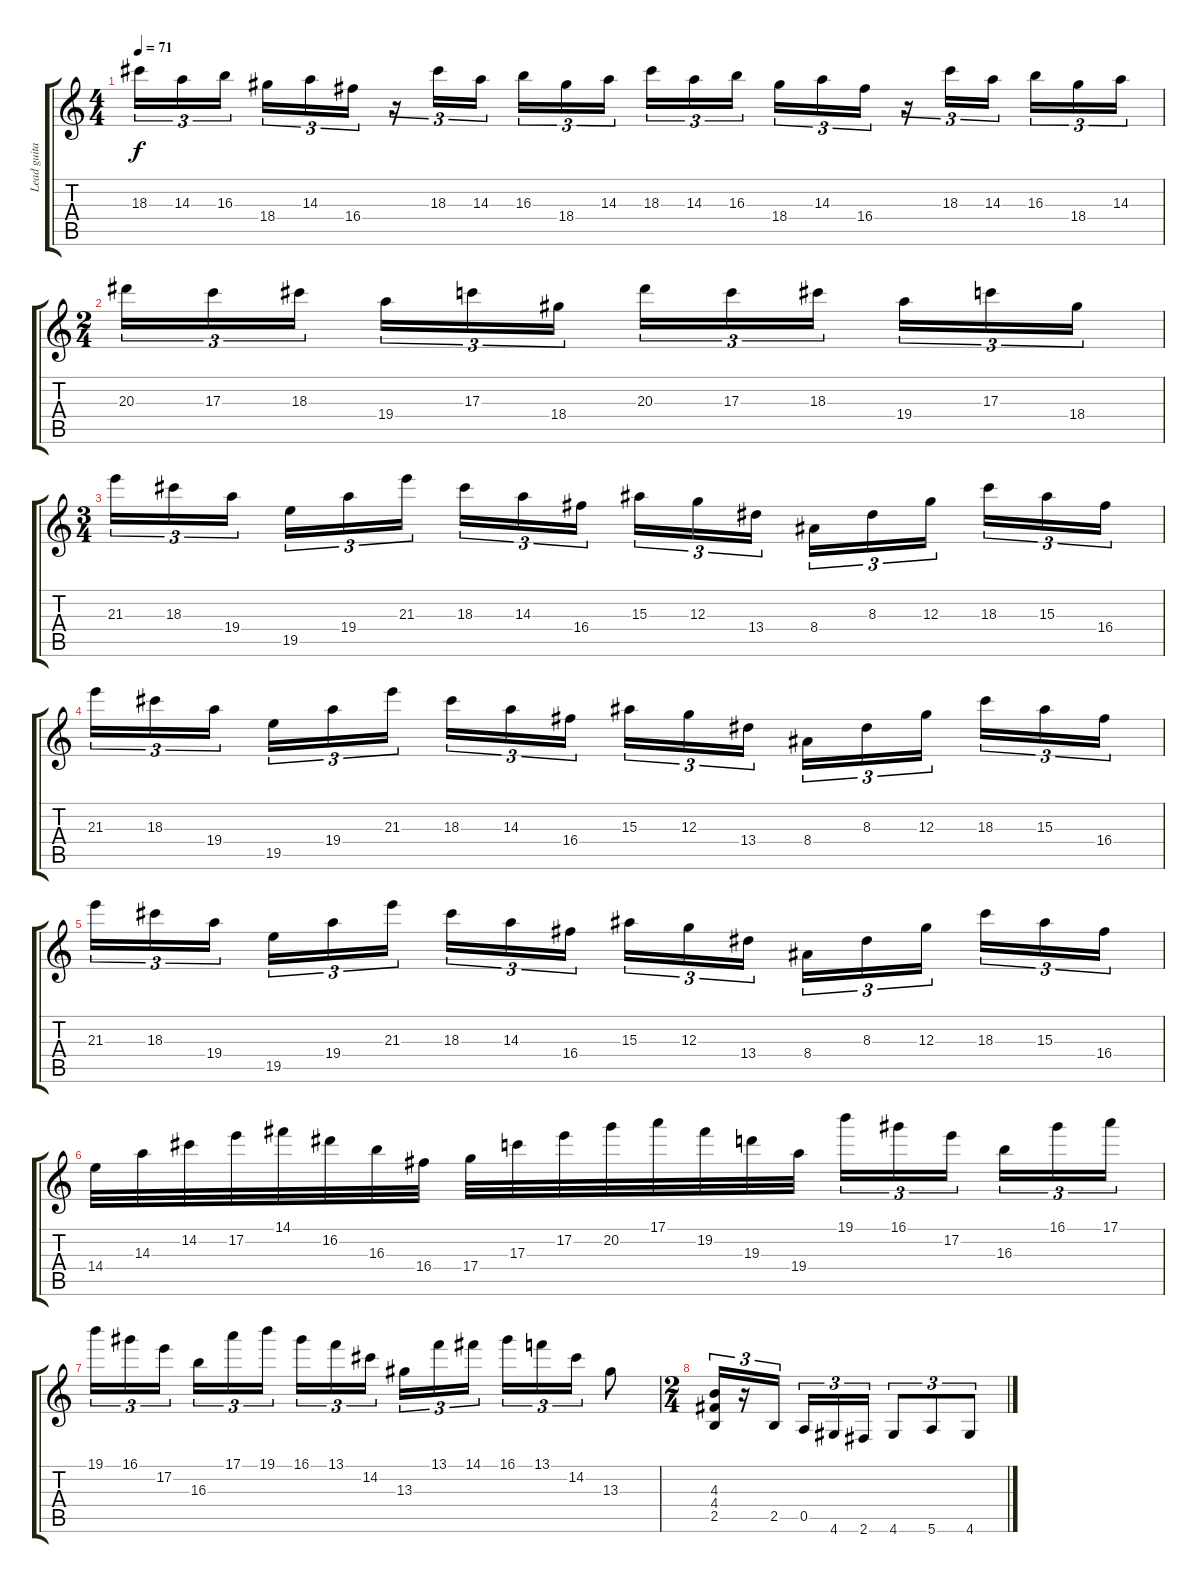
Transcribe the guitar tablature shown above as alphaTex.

\track ("Lead guitar (P.Rondat)" "Lead guita") {instrument overdrivenguitar}
\staff {score tabs}
\tuning (E4 B3 G3 D3 A2 E2) {hide}
\ts (4 4)
\tempo 71
\clef g2
\ks c
18.3.16{tu (3 2) dy f} 14.3.16{tu (3 2)} 16.3.16{tu (3 2)} 18.4.16{tu (3 2)} 14.3.16{tu (3 2)} 16.4.16{tu (3 2)} r.16{tu (3 2)} 18.3.16{tu (3 2)} 14.3.16{tu (3 2)} 16.3.16{tu (3 2)} 18.4.16{tu (3 2)} 14.3.16{tu (3 2)} 18.3.16{tu (3 2)} 14.3.16{tu (3 2)} 16.3.16{tu (3 2)} 18.4.16{tu (3 2)} 14.3.16{tu (3 2)} 16.4.16{tu (3 2)} r.16{tu (3 2)} 18.3.16{tu (3 2)} 14.3.16{tu (3 2)} 16.3.16{tu (3 2)} 18.4.16{tu (3 2)} 14.3.16{tu (3 2)} |
\ts (2 4)
20.3.16{tu (3 2)} 17.3.16{tu (3 2)} 18.3.16{tu (3 2)} 19.4.16{tu (3 2)} 17.3.16{tu (3 2)} 18.4.16{tu (3 2)} 20.3.16{tu (3 2)} 17.3.16{tu (3 2)} 18.3.16{tu (3 2)} 19.4.16{tu (3 2)} 17.3.16{tu (3 2)} 18.4.16{tu (3 2)} |
\ts (3 4)
21.3.16{tu (3 2)} 18.3.16{tu (3 2)} 19.4.16{tu (3 2)} 19.5.16{tu (3 2)} 19.4.16{tu (3 2)} 21.3.16{tu (3 2)} 18.3.16{tu (3 2)} 14.3.16{tu (3 2)} 16.4.16{tu (3 2)} 15.3.16{tu (3 2)} 12.3.16{tu (3 2)} 13.4.16{tu (3 2)} 8.4.16{tu (3 2)} 8.3.16{tu (3 2)} 12.3.16{tu (3 2)} 18.3.16{tu (3 2)} 15.3.16{tu (3 2)} 16.4.16{tu (3 2)} |
21.3.16{tu (3 2)} 18.3.16{tu (3 2)} 19.4.16{tu (3 2)} 19.5.16{tu (3 2)} 19.4.16{tu (3 2)} 21.3.16{tu (3 2)} 18.3.16{tu (3 2)} 14.3.16{tu (3 2)} 16.4.16{tu (3 2)} 15.3.16{tu (3 2)} 12.3.16{tu (3 2)} 13.4.16{tu (3 2)} 8.4.16{tu (3 2)} 8.3.16{tu (3 2)} 12.3.16{tu (3 2)} 18.3.16{tu (3 2)} 15.3.16{tu (3 2)} 16.4.16{tu (3 2)} |
21.3.16{tu (3 2)} 18.3.16{tu (3 2)} 19.4.16{tu (3 2)} 19.5.16{tu (3 2)} 19.4.16{tu (3 2)} 21.3.16{tu (3 2)} 18.3.16{tu (3 2)} 14.3.16{tu (3 2)} 16.4.16{tu (3 2)} 15.3.16{tu (3 2)} 12.3.16{tu (3 2)} 13.4.16{tu (3 2)} 8.4.16{tu (3 2)} 8.3.16{tu (3 2)} 12.3.16{tu (3 2)} 18.3.16{tu (3 2)} 15.3.16{tu (3 2)} 16.4.16{tu (3 2)} |
14.4.32 14.3.32 14.2.32 17.2.32 14.1.32 16.2.32 16.3.32 16.4.32 17.4.32 17.3.32 17.2.32 20.2.32 17.1.32 19.2.32 19.3.32 19.4.32 19.1.16{tu (3 2)} 16.1.16{tu (3 2)} 17.2.16{tu (3 2)} 16.3.16{tu (3 2)} 16.1.16{tu (3 2)} 17.1.16{tu (3 2)} |
19.1.16{tu (3 2)} 16.1.16{tu (3 2)} 17.2.16{tu (3 2)} 16.3.16{tu (3 2)} 17.1.16{tu (3 2)} 19.1.16{tu (3 2)} 16.1.16{tu (3 2)} 13.1.16{tu (3 2)} 14.2.16{tu (3 2)} 13.3.16{tu (3 2)} 13.1.16{tu (3 2)} 14.1.16{tu (3 2)} 16.1.16{tu (3 2)} 13.1.16{tu (3 2)} 14.2.16{tu (3 2)} 13.3.8 |
\ts (2 4)
(4.3 4.4 2.5).16{tu (3 2)} r.16{tu (3 2)} 2.5.16{tu (3 2)} 0.5.16{tu (3 2)} 4.6.16{tu (3 2)} 2.6.16{tu (3 2)} 4.6.8{tu (3 2)} 5.6.8{tu (3 2)} 4.6.8{tu (3 2)}
